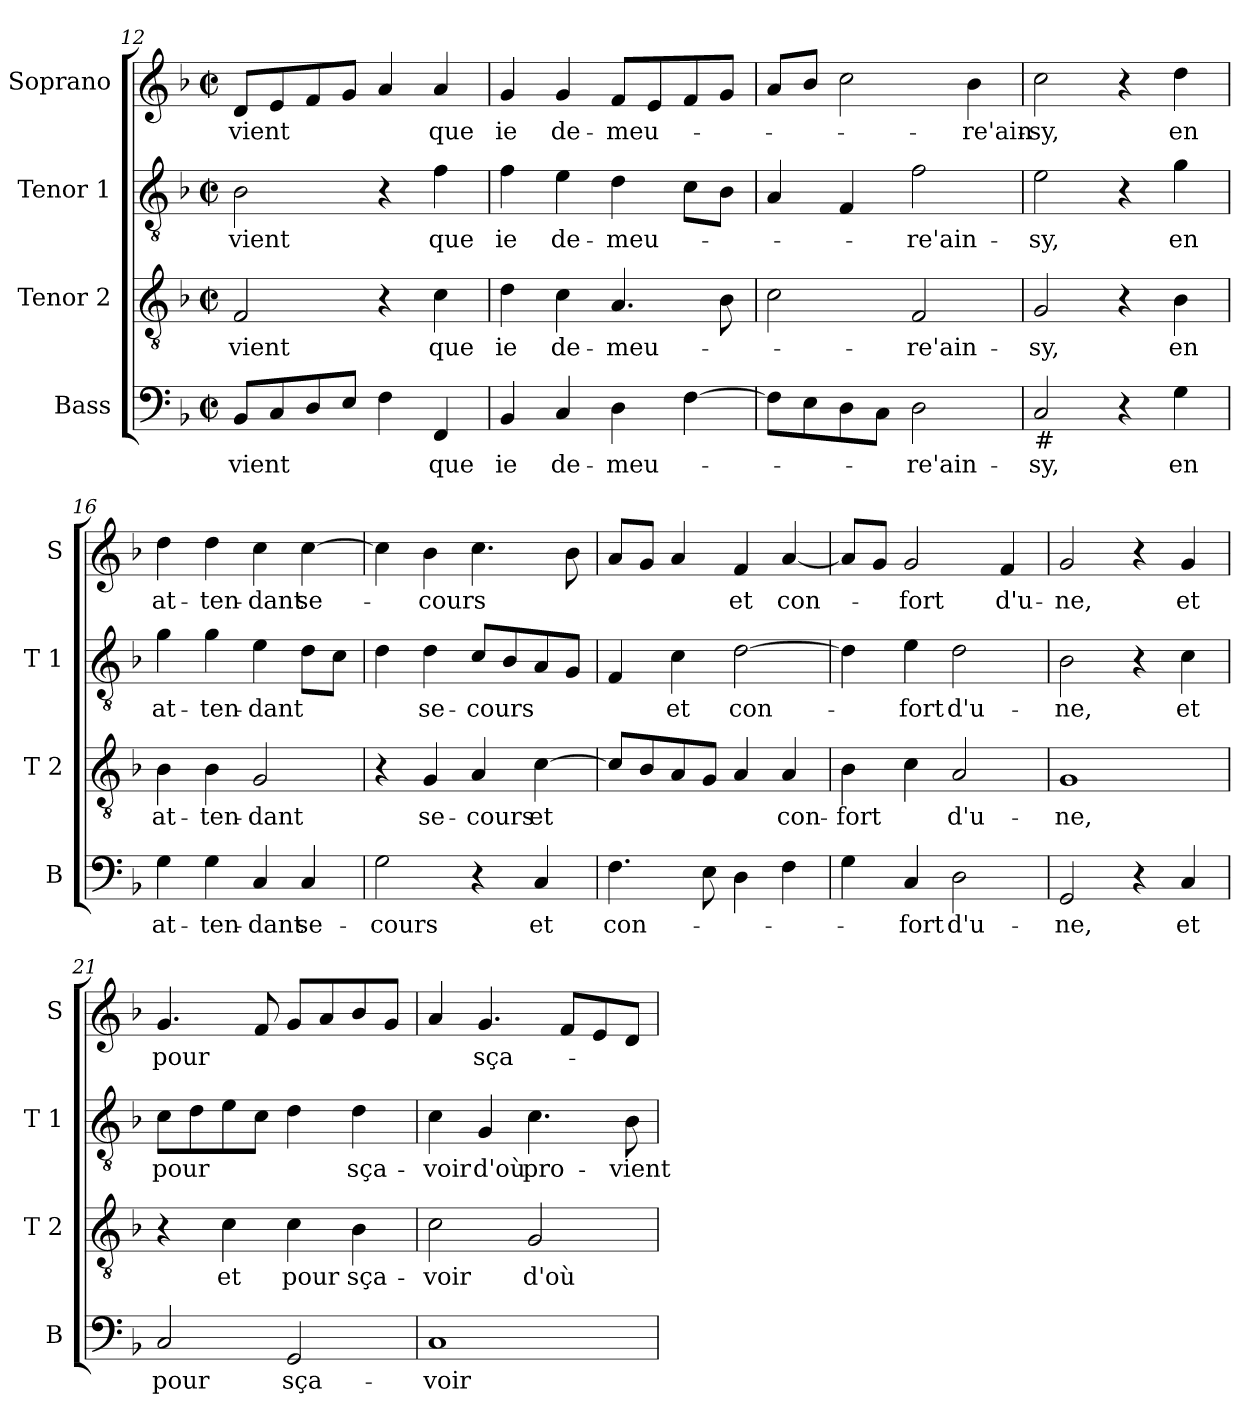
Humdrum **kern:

**kern	**text	**kern	**text	**kern	**text	**kern	**text
*part4	*part4	*part3	*part3	*part2	*part2	*part1	*part1
*staff4	*staff4	*staff3	*staff3	*staff2	*staff2	*staff1	*staff1
*I"Bass	*	*I"Tenor 2	*	*I"Tenor 1	*	*I"Soprano	*
*I'B	*	*I'T 2	*	*I'T 1	*	*I'S	*
*clefF4	*	*clefGv2	*	*clefGv2	*	*clefG2	*
*k[b-]	*	*k[b-]	*	*k[b-]	*	*k[b-]	*
*F:	*	*F:	*	*F:	*	*F:	*
*M2/2	*	*M2/2	*	*M2/2	*	*M2/2	*
*met(c|)	*	*met(c|)	*	*met(c|)	*	*met(c|)	*
=12	=12	=12	=12	=12	=12	=12	=12
!	!LO:LY:b	!	!LO:LY:b	!	!LO:LY:b	!	!LO:LY:b
8BB-/L	-vient	2F/	-vient	2B-\	-vient	8d/L	-vient
8C/	.	.	.	.	.	8e/	.
8D/	.	.	.	.	.	8f/	.
8E/J	.	.	.	.	.	8g/J	.
4F\	.	4r	.	4r	.	4a/	.
!	!LO:LY:b	!	!LO:LY:b	!	!LO:LY:b	!	!LO:LY:b
4FF/	que	4c\	que	4f\	que	4a/	que
=13	=13	=13	=13	=13	=13	=13	=13
!	!LO:LY:b	!	!LO:LY:b	!	!LO:LY:b	!	!LO:LY:b
4BB-/	ie	4d\	ie	4f\	ie	4g/	ie
!	!LO:LY:b	!	!LO:LY:b	!	!LO:LY:b	!	!LO:LY:b
4C/	de-	4c\	de-	4e\	de-	4g/	de-
!	!LO:LY:b	!	!LO:LY:b	!	!LO:LY:b	!	!LO:LY:b
4D\	-meu-	4.A/	-meu-	4d\	-meu-	8f/L	-meu-
.	.	.	.	.	.	8e/	.
[4F\	.	.	.	8c\L	.	8f/	.
.	.	8B-\	.	8B-\J	.	8g/J	.
=14	=14	=14	=14	=14	=14	=14	=14
8F\L]	.	2c\	.	4A/	.	8a/L	.
8E\	.	.	.	.	.	8b-/J	.
8D\	.	.	.	4F/	.	2cc\	.
8C\J	.	.	.	.	.	.	.
!	!LO:LY:b	!	!LO:LY:b	!	!LO:LY:b	!	!
2D\	-re'ain-	2F/	-re'ain-	2f\	-re'ain-	.	.
!	!	!	!	!	!	!	!LO:LY:b
.	.	.	.	.	.	4b-\	-re'ain-
=15	=15	=15	=15	=15	=15	=15	=15
!LO:TX:b:t=#	!	!	!	!	!	!	!
!	!LO:LY:b	!	!LO:LY:b	!	!LO:LY:b	!	!LO:LY:b
2C/	-sy,	2G/	-sy,	2e\	-sy,	2cc\	-sy,
4r	.	4r	.	4r	.	4r	.
!	!LO:LY:b	!	!LO:LY:b	!	!LO:LY:b	!	!LO:LY:b
4G\	en	4B-\	en	4g\	en	4dd\	en
!!LO:LB:g=z
=16	=16	=16	=16	=16	=16	=16	=16
!	!LO:LY:b	!	!LO:LY:b	!	!LO:LY:b	!	!LO:LY:b
4G\	at-	4B-\	at-	4g\	at-	4dd\	at-
!	!LO:LY:b	!	!LO:LY:b	!	!LO:LY:b	!	!LO:LY:b
4G\	-ten-	4B-\	-ten-	4g\	-ten-	4dd\	-ten-
!	!LO:LY:b	!	!LO:LY:b	!	!LO:LY:b	!	!LO:LY:b
4C/	-dant	2G/	-dant	4e\	-dant	4cc\	-dant
!	!LO:LY:b	!	!	!	!	!	!LO:LY:b
4C/	se-	.	.	8d\L	.	[4cc\	se-
.	.	.	.	8c\J	.	.	.
=17	=17	=17	=17	=17	=17	=17	=17
!	!LO:LY:b	!	!	!	!	!	!
2G\	-cours	4r	.	4d\	.	4cc\]	.
!	!	!	!LO:LY:b	!	!LO:LY:b	!	!LO:LY:b
.	.	4G/	se-	4d\	se-	4b-\	-cours
!	!	!	!LO:LY:b	!	!LO:LY:b	!	!
4r	.	4A/	-cours	8c/L	-cours	4.cc\	.
.	.	.	.	8B-/	.	.	.
!	!LO:LY:b	!	!LO:LY:b	!	!	!	!
4C/	et	[4c\	et	8A/	.	.	.
.	.	.	.	8G/J	.	8b-\	.
=18	=18	=18	=18	=18	=18	=18	=18
!	!LO:LY:b	!	!	!	!	!	!
4.F\	con-	8c/L]	.	4F/	.	8a/L	.
.	.	8B-/	.	.	.	8g/J	.
!	!	!	!	!	!LO:LY:b	!	!
.	.	8A/	.	4c\	et	4a/	.
8E\	.	8G/J	.	.	.	.	.
!	!	!	!	!	!LO:LY:b	!	!LO:LY:b
4D\	.	4A/	.	[2d\	con-	4f/	et
!	!	!	!LO:LY:b	!	!	!	!LO:LY:b
4F\	.	4A/	con-	.	.	[4a/	con-
=19	=19	=19	=19	=19	=19	=19	=19
!	!	!	!LO:LY:b	!	!	!	!
4G\	.	4B-\	-fort	4d\]	.	8a/L]	.
.	.	.	.	.	.	8g/J	.
!	!LO:LY:b	!	!	!	!LO:LY:b	!	!LO:LY:b
4C/	-fort	4c\	.	4e\	-fort	2g/	-fort
!	!LO:LY:b	!	!LO:LY:b	!	!LO:LY:b	!	!
2D\	d'u-	2A/	d'u-	2d\	d'u-	.	.
!	!	!	!	!	!	!	!LO:LY:b
.	.	.	.	.	.	4f/	d'u-
=20	=20	=20	=20	=20	=20	=20	=20
!	!LO:LY:b	!	!LO:LY:b	!	!LO:LY:b	!	!LO:LY:b
2GG/	-ne,	1G	-ne,	2B-\	-ne,	2g/	-ne,
4r	.	.	.	4r	.	4r	.
!	!LO:LY:b	!	!	!	!LO:LY:b	!	!LO:LY:b
4C/	et	.	.	4c\	et	4g/	et
!!LO:LB:g=z
=21	=21	=21	=21	=21	=21	=21	=21
!	!LO:LY:b	!	!	!	!LO:LY:b	!	!LO:LY:b
2C/	pour	4r	.	8c\L	pour	4.g/	pour
.	.	.	.	8d\	.	.	.
!	!	!	!LO:LY:b	!	!	!	!
.	.	4c\	et	8e\	.	.	.
.	.	.	.	8c\J	.	8f/	.
!	!LO:LY:b	!	!LO:LY:b	!	!	!	!
2GG/	sça-	4c\	pour	4d\	.	8g/L	.
.	.	.	.	.	.	8a/	.
!	!	!	!LO:LY:b	!	!LO:LY:b	!	!
.	.	4B-\	sça-	4d\	sça-	8b-/	.
.	.	.	.	.	.	8g/J	.
=22	=22	=22	=22	=22	=22	=22	=22
!	!LO:LY:b	!	!LO:LY:b	!	!LO:LY:b	!	!
1C	-voir	2c\	-voir	4c\	-voir	4a/	.
!	!	!	!	!	!LO:LY:b	!	!LO:LY:b
.	.	.	.	4G/	d'où	4.g/	sça-
!	!	!	!LO:LY:b	!	!LO:LY:b	!	!
.	.	2G/	d'où	4.c\	pro-	.	.
.	.	.	.	.	.	8f/L	.
.	.	.	.	.	.	8e/	.
!	!	!	!	!	!LO:LY:b	!	!
.	.	.	.	8B-\	-vient	8d/J	.
=	=	=	=	=	=	=	=
*-	*-	*-	*-	*-	*-	*-	*-
